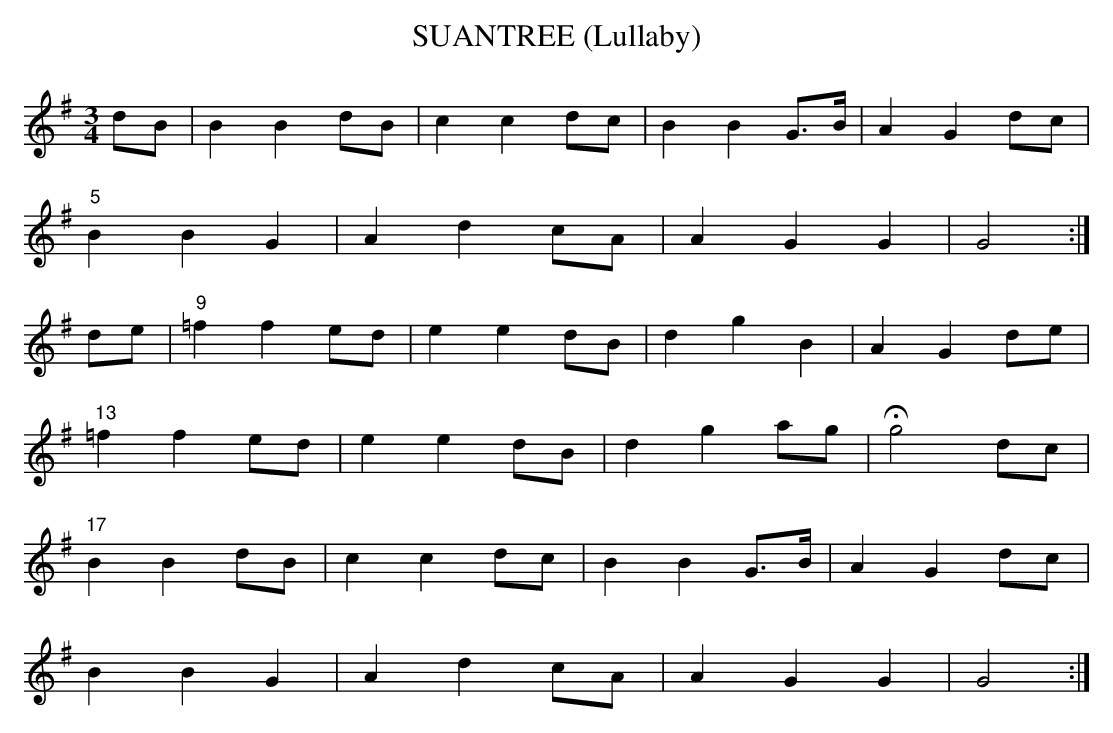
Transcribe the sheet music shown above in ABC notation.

X:1
T:SUANTREE (Lullaby)
Y:"slow"
L:1/8
M:3/4
K:G
dB|B2 B2 dB|c2 c2 dc|B2 B2 G>B|A2 G2 dc|
"5"B2 B2 G2|A2 d2 cA|A2 G2 G2|G4:|
de|"9"=f2 f2 ed|e2 e2 dB|d2 g2 B2|A2 G2 de|
"13"=f2 f2 ed|e2 e2 dB|d2 g2 ag|Hg4 dc|
"17"B2 B2 dB|c2 c2 dc|B2 B2 G>B|A2 G2 dc|
B2 B2 G2|A2 d2 cA|A2 G2 G2|G4:|
